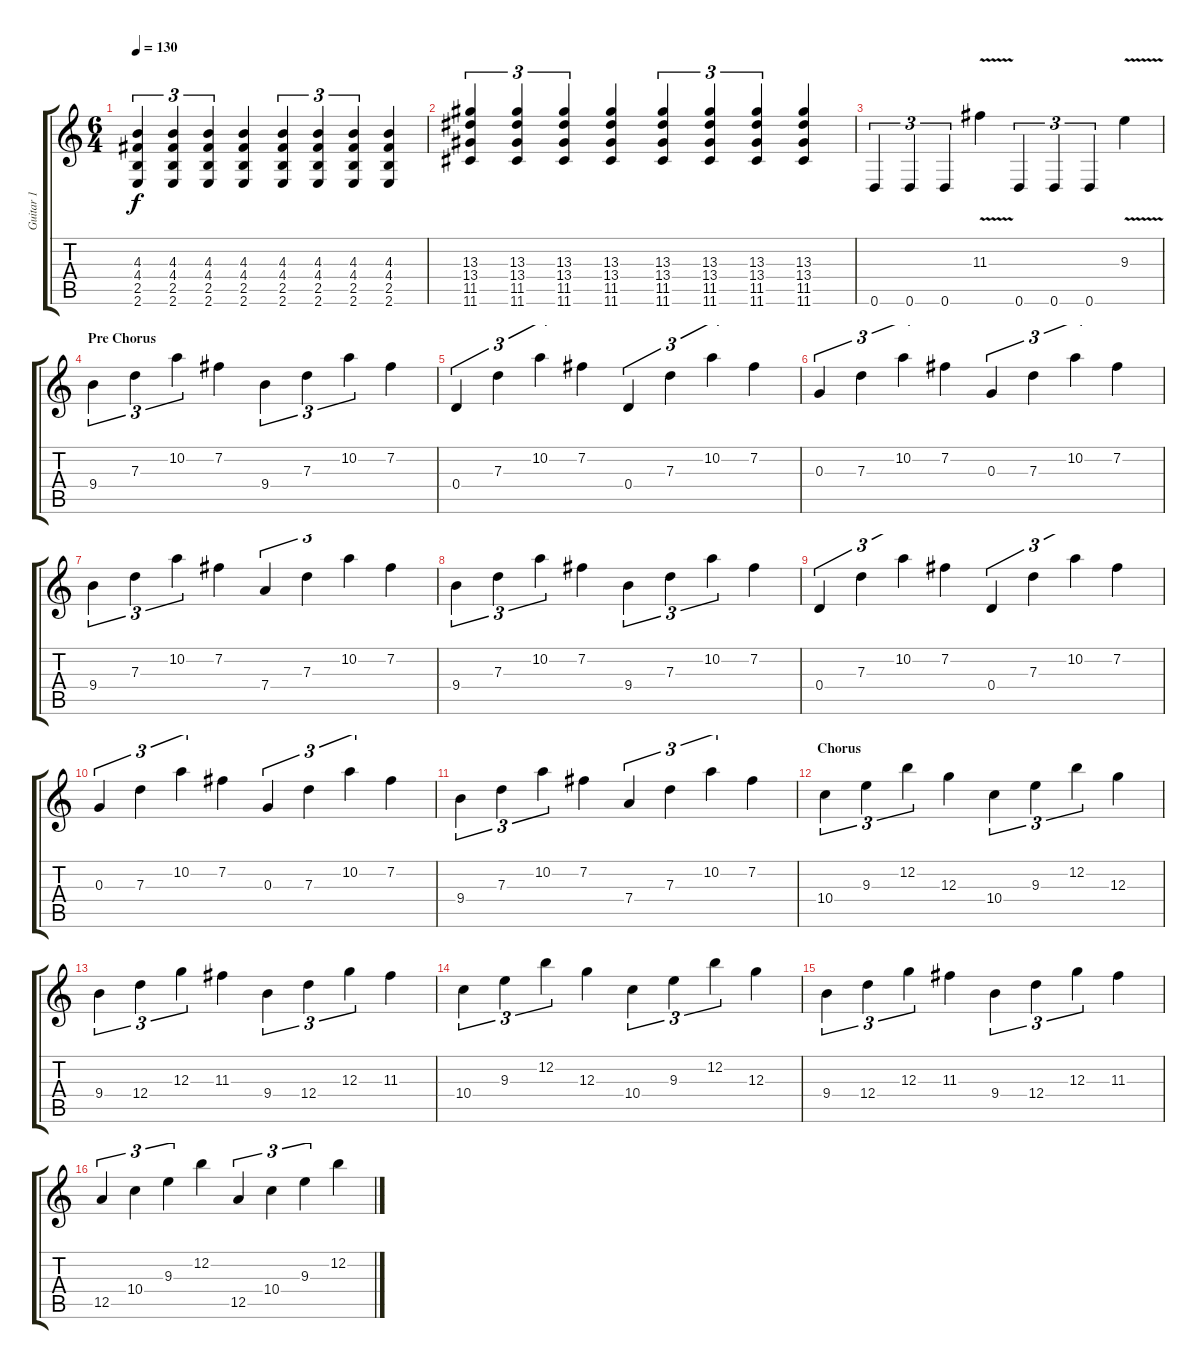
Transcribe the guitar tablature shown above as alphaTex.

\track ("Guitar 1" "Guitar 1") {instrument distortionguitar}
\staff {score tabs}
\tuning (E4 B3 G3 D3 A2 D2) {hide}
\ts (6 4)
\tempo 130
\clef g2
\ks c
(4.3 4.4 2.5 2.6).4{tu (3 2) dy f} (4.3 4.4 2.5 2.6).4{tu (3 2)} (4.3 4.4 2.5 2.6).4{tu (3 2)} (4.3 4.4 2.5 2.6).4 (4.3 4.4 2.5 2.6).4{tu (3 2)} (4.3 4.4 2.5 2.6).4{tu (3 2)} (4.3 4.4 2.5 2.6).4{tu (3 2)} (4.3 4.4 2.5 2.6).4 |
(13.3 13.4 11.5 11.6).4{tu (3 2)} (13.3 13.4 11.5 11.6).4{tu (3 2)} (13.3 13.4 11.5 11.6).4{tu (3 2)} (13.3 13.4 11.5 11.6).4 (13.3 13.4 11.5 11.6).4{tu (3 2)} (13.3 13.4 11.5 11.6).4{tu (3 2)} (13.3 13.4 11.5 11.6).4{tu (3 2)} (13.3 13.4 11.5 11.6).4 |
0.6.4{tu (3 2)} 0.6.4{tu (3 2)} 0.6.4{tu (3 2)} 11.3{v}.4 0.6.4{tu (3 2)} 0.6.4{tu (3 2)} 0.6.4{tu (3 2)} 9.3{v}.4 |
\section ("" "Pre Chorus")
9.4.4{tu (3 2)} 7.3.4{tu (3 2)} 10.2.4{tu (3 2)} 7.2.4 9.4.4{tu (3 2)} 7.3.4{tu (3 2)} 10.2.4{tu (3 2)} 7.2.4 |
0.4.4{tu (3 2)} 7.3.4{tu (3 2)} 10.2.4{tu (3 2)} 7.2.4 0.4.4{tu (3 2)} 7.3.4{tu (3 2)} 10.2.4{tu (3 2)} 7.2.4 |
0.3.4{tu (3 2)} 7.3.4{tu (3 2)} 10.2.4{tu (3 2)} 7.2.4 0.3.4{tu (3 2)} 7.3.4{tu (3 2)} 10.2.4{tu (3 2)} 7.2.4 |
9.4.4{tu (3 2)} 7.3.4{tu (3 2)} 10.2.4{tu (3 2)} 7.2.4 7.4.4{tu (3 2)} 7.3.4{tu (3 2)} 10.2.4{tu (3 2)} 7.2.4 |
9.4.4{tu (3 2)} 7.3.4{tu (3 2)} 10.2.4{tu (3 2)} 7.2.4 9.4.4{tu (3 2)} 7.3.4{tu (3 2)} 10.2.4{tu (3 2)} 7.2.4 |
0.4.4{tu (3 2)} 7.3.4{tu (3 2)} 10.2.4{tu (3 2)} 7.2.4 0.4.4{tu (3 2)} 7.3.4{tu (3 2)} 10.2.4{tu (3 2)} 7.2.4 |
0.3.4{tu (3 2)} 7.3.4{tu (3 2)} 10.2.4{tu (3 2)} 7.2.4 0.3.4{tu (3 2)} 7.3.4{tu (3 2)} 10.2.4{tu (3 2)} 7.2.4 |
9.4.4{tu (3 2)} 7.3.4{tu (3 2)} 10.2.4{tu (3 2)} 7.2.4 7.4.4{tu (3 2)} 7.3.4{tu (3 2)} 10.2.4{tu (3 2)} 7.2.4 |
\section ("" "Chorus")
10.4.4{tu (3 2) instrument electricguitarclean} 9.3.4{tu (3 2)} 12.2.4{tu (3 2)} 12.3.4 10.4.4{tu (3 2)} 9.3.4{tu (3 2)} 12.2.4{tu (3 2)} 12.3.4 |
9.4.4{tu (3 2)} 12.4.4{tu (3 2)} 12.3.4{tu (3 2)} 11.3.4 9.4.4{tu (3 2)} 12.4.4{tu (3 2)} 12.3.4{tu (3 2)} 11.3.4 |
10.4.4{tu (3 2)} 9.3.4{tu (3 2)} 12.2.4{tu (3 2)} 12.3.4 10.4.4{tu (3 2)} 9.3.4{tu (3 2)} 12.2.4{tu (3 2)} 12.3.4 |
9.4.4{tu (3 2)} 12.4.4{tu (3 2)} 12.3.4{tu (3 2)} 11.3.4 9.4.4{tu (3 2)} 12.4.4{tu (3 2)} 12.3.4{tu (3 2)} 11.3.4 |
12.5.4{tu (3 2)} 10.4.4{tu (3 2)} 9.3.4{tu (3 2)} 12.2.4 12.5.4{tu (3 2)} 10.4.4{tu (3 2)} 9.3.4{tu (3 2)} 12.2.4
